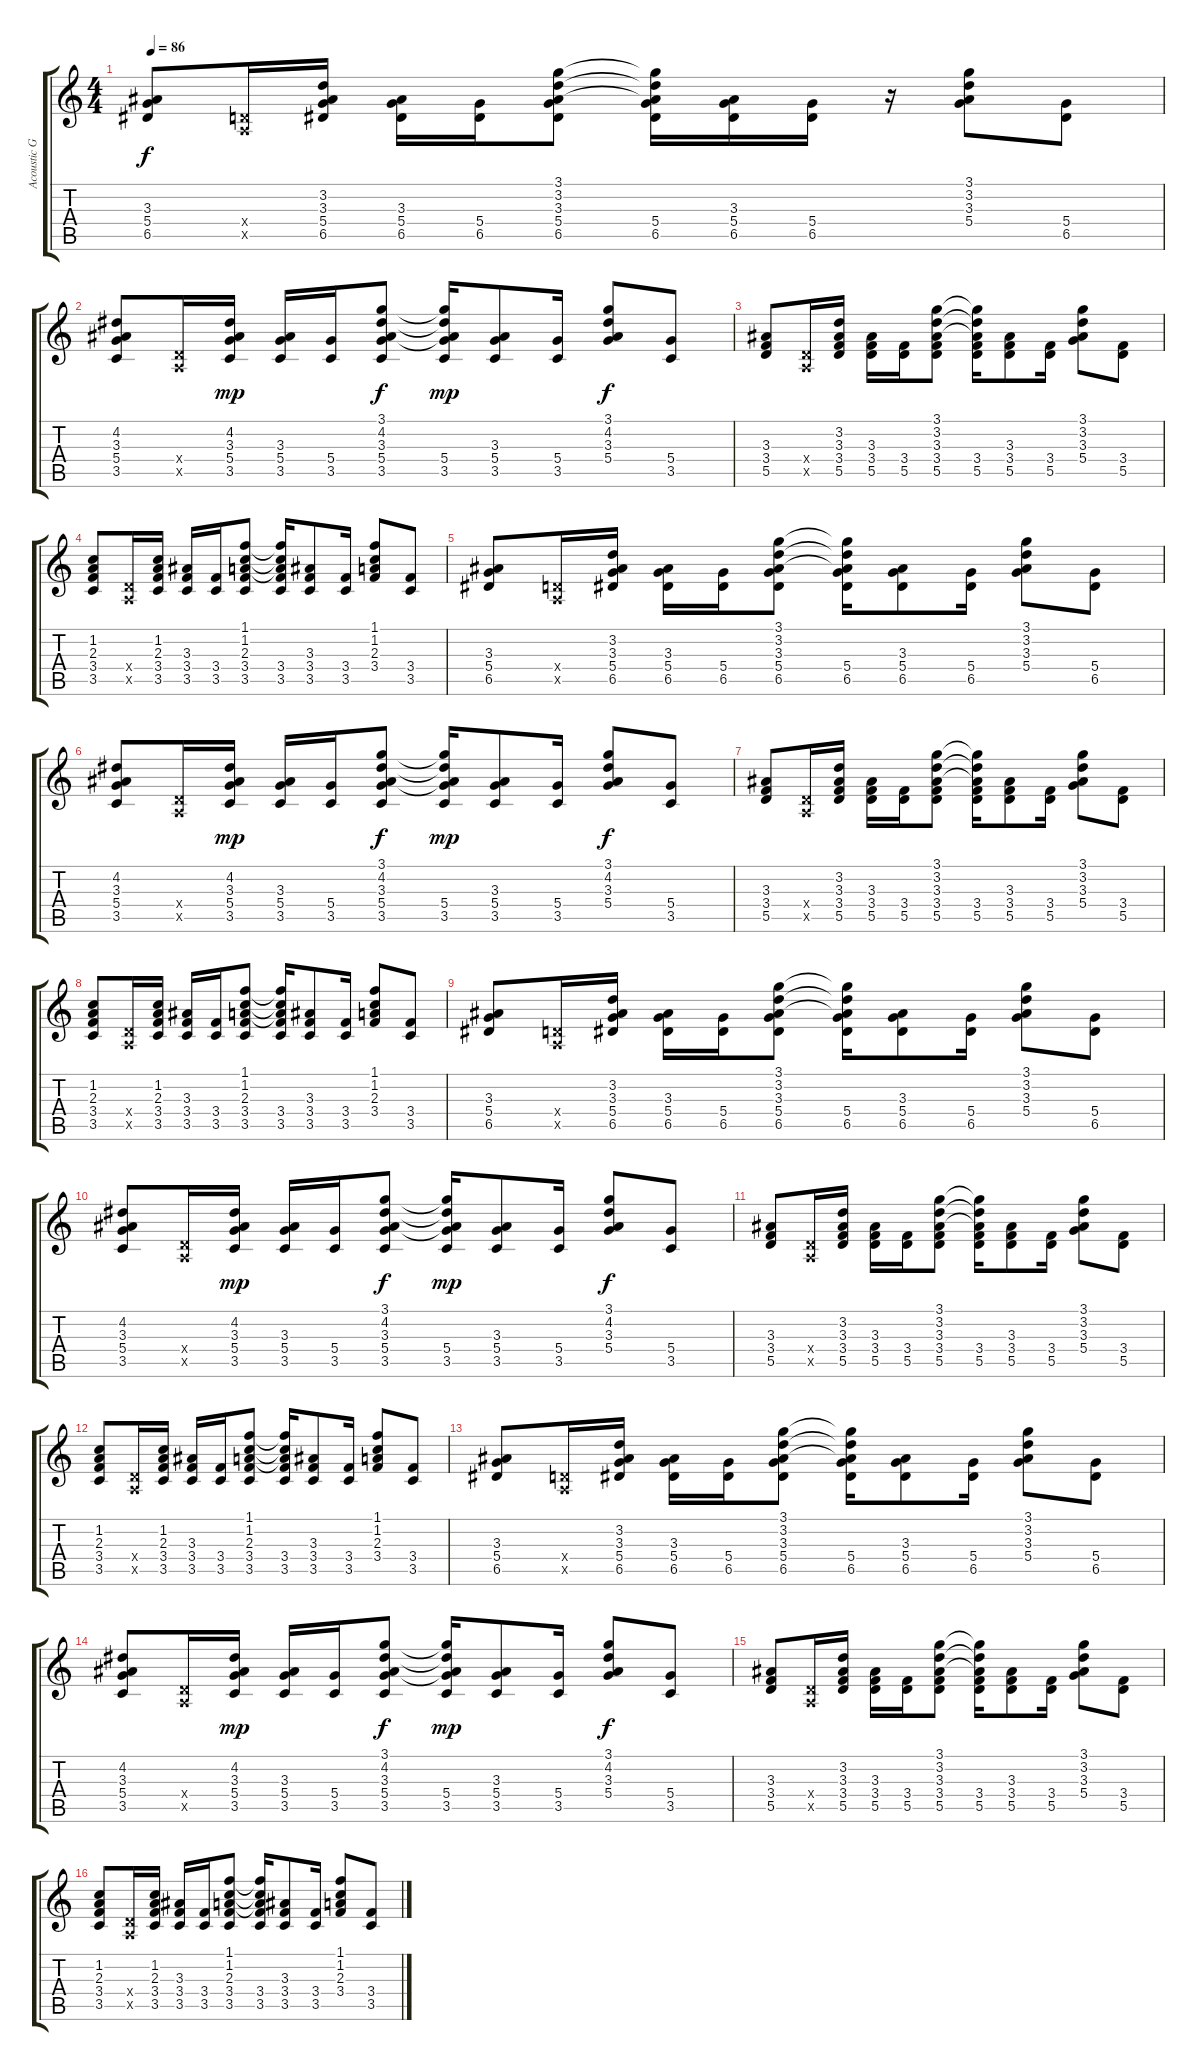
\track ("Acoustic Guitar" "Acoustic G") {instrument acousticguitarnylon}
\staff {score tabs}
\tuning (E4 B3 G3 D3 A2 E2) {hide}
\ts (4 4)
\tempo 86
\clef g2
\ks c
(3.3 5.4 6.5).8{dy f instrument acousticguitarnylon} (0.4{x} 0.5{x}).16 (3.2 3.3 5.4 6.5).16 (3.3 5.4 6.5).16 (5.4 6.5).16 (3.1 3.2 3.3 5.4 6.5).8 (3.1{t} 3.2{t} 3.3{t} 5.4 6.5).16 (3.3 5.4 6.5).16 (5.4 6.5).16 r.16 (3.1 3.2 3.3 5.4).8 (5.4 6.5).8 |
(4.2 3.3 5.4 3.5).8 (0.4{x} 0.5{x}).16 (4.2 3.3 5.4 3.5).16{dy mp} (3.3 5.4 3.5).16 (5.4 3.5).16 (3.1 4.2 3.3 5.4 3.5).8{dy f} (3.1{t} 4.2{t} 3.3{t} 5.4 3.5).16{dy mp} (3.3 5.4 3.5).8 (5.4 3.5).16 (3.1 4.2 3.3 5.4).8{dy f} (5.4 3.5).8 |
(3.3 3.4 5.5).8 (0.4{x} 0.5{x}).16 (3.2 3.3 3.4 5.5).16 (3.3 3.4 5.5).16 (3.4 5.5).16 (3.1 3.2 3.3 3.4 5.5).8 (3.1{t} 3.2{t} 3.3{t} 3.4 5.5).16 (3.3 3.4 5.5).8 (3.4 5.5).16 (3.1 3.2 3.3 5.4).8 (3.4 5.5).8 |
(1.2 2.3 3.4 3.5).8 (0.4{x} 0.5{x}).16 (1.2 2.3 3.4 3.5).16 (3.3 3.4 3.5).16 (3.4 3.5).16 (1.1 1.2 2.3 3.4 3.5).8 (1.1{t} 1.2{t} 2.3{t} 3.4 3.5).16 (3.3 3.4 3.5).8 (3.4 3.5).16 (1.1 1.2 2.3 3.4).8 (3.4 3.5).8 |
(3.3 5.4 6.5).8 (0.4{x} 0.5{x}).16 (3.2 3.3 5.4 6.5).16 (3.3 5.4 6.5).16 (5.4 6.5).16 (3.1 3.2 3.3 5.4 6.5).8 (3.1{t} 3.2{t} 3.3{t} 5.4 6.5).16 (3.3 5.4 6.5).8 (5.4 6.5).16 (3.1 3.2 3.3 5.4).8 (5.4 6.5).8 |
(4.2 3.3 5.4 3.5).8 (0.4{x} 0.5{x}).16 (4.2 3.3 5.4 3.5).16{dy mp} (3.3 5.4 3.5).16 (5.4 3.5).16 (3.1 4.2 3.3 5.4 3.5).8{dy f} (3.1{t} 4.2{t} 3.3{t} 5.4 3.5).16{dy mp} (3.3 5.4 3.5).8 (5.4 3.5).16 (3.1 4.2 3.3 5.4).8{dy f} (5.4 3.5).8 |
(3.3 3.4 5.5).8 (0.4{x} 0.5{x}).16 (3.2 3.3 3.4 5.5).16 (3.3 3.4 5.5).16 (3.4 5.5).16 (3.1 3.2 3.3 3.4 5.5).8 (3.1{t} 3.2{t} 3.3{t} 3.4 5.5).16 (3.3 3.4 5.5).8 (3.4 5.5).16 (3.1 3.2 3.3 5.4).8 (3.4 5.5).8 |
(1.2 2.3 3.4 3.5).8 (0.4{x} 0.5{x}).16 (1.2 2.3 3.4 3.5).16 (3.3 3.4 3.5).16 (3.4 3.5).16 (1.1 1.2 2.3 3.4 3.5).8 (1.1{t} 1.2{t} 2.3{t} 3.4 3.5).16 (3.3 3.4 3.5).8 (3.4 3.5).16 (1.1 1.2 2.3 3.4).8 (3.4 3.5).8 |
(3.3 5.4 6.5).8 (0.4{x} 0.5{x}).16 (3.2 3.3 5.4 6.5).16 (3.3 5.4 6.5).16 (5.4 6.5).16 (3.1 3.2 3.3 5.4 6.5).8 (3.1{t} 3.2{t} 3.3{t} 5.4 6.5).16 (3.3 5.4 6.5).8 (5.4 6.5).16 (3.1 3.2 3.3 5.4).8 (5.4 6.5).8 |
(4.2 3.3 5.4 3.5).8 (0.4{x} 0.5{x}).16 (4.2 3.3 5.4 3.5).16{dy mp} (3.3 5.4 3.5).16 (5.4 3.5).16 (3.1 4.2 3.3 5.4 3.5).8{dy f} (3.1{t} 4.2{t} 3.3{t} 5.4 3.5).16{dy mp} (3.3 5.4 3.5).8 (5.4 3.5).16 (3.1 4.2 3.3 5.4).8{dy f} (5.4 3.5).8 |
(3.3 3.4 5.5).8 (0.4{x} 0.5{x}).16 (3.2 3.3 3.4 5.5).16 (3.3 3.4 5.5).16 (3.4 5.5).16 (3.1 3.2 3.3 3.4 5.5).8 (3.1{t} 3.2{t} 3.3{t} 3.4 5.5).16 (3.3 3.4 5.5).8 (3.4 5.5).16 (3.1 3.2 3.3 5.4).8 (3.4 5.5).8 |
(1.2 2.3 3.4 3.5).8 (0.4{x} 0.5{x}).16 (1.2 2.3 3.4 3.5).16 (3.3 3.4 3.5).16 (3.4 3.5).16 (1.1 1.2 2.3 3.4 3.5).8 (1.1{t} 1.2{t} 2.3{t} 3.4 3.5).16 (3.3 3.4 3.5).8 (3.4 3.5).16 (1.1 1.2 2.3 3.4).8 (3.4 3.5).8 |
(3.3 5.4 6.5).8 (0.4{x} 0.5{x}).16 (3.2 3.3 5.4 6.5).16 (3.3 5.4 6.5).16 (5.4 6.5).16 (3.1 3.2 3.3 5.4 6.5).8 (3.1{t} 3.2{t} 3.3{t} 5.4 6.5).16 (3.3 5.4 6.5).8 (5.4 6.5).16 (3.1 3.2 3.3 5.4).8 (5.4 6.5).8 |
(4.2 3.3 5.4 3.5).8 (0.4{x} 0.5{x}).16 (4.2 3.3 5.4 3.5).16{dy mp} (3.3 5.4 3.5).16 (5.4 3.5).16 (3.1 4.2 3.3 5.4 3.5).8{dy f} (3.1{t} 4.2{t} 3.3{t} 5.4 3.5).16{dy mp} (3.3 5.4 3.5).8 (5.4 3.5).16 (3.1 4.2 3.3 5.4).8{dy f} (5.4 3.5).8 |
(3.3 3.4 5.5).8 (0.4{x} 0.5{x}).16 (3.2 3.3 3.4 5.5).16 (3.3 3.4 5.5).16 (3.4 5.5).16 (3.1 3.2 3.3 3.4 5.5).8 (3.1{t} 3.2{t} 3.3{t} 3.4 5.5).16 (3.3 3.4 5.5).8 (3.4 5.5).16 (3.1 3.2 3.3 5.4).8 (3.4 5.5).8 |
(1.2 2.3 3.4 3.5).8 (0.4{x} 0.5{x}).16 (1.2 2.3 3.4 3.5).16 (3.3 3.4 3.5).16 (3.4 3.5).16 (1.1 1.2 2.3 3.4 3.5).8 (1.1{t} 1.2{t} 2.3{t} 3.4 3.5).16 (3.3 3.4 3.5).8 (3.4 3.5).16 (1.1 1.2 2.3 3.4).8 (3.4 3.5).8
